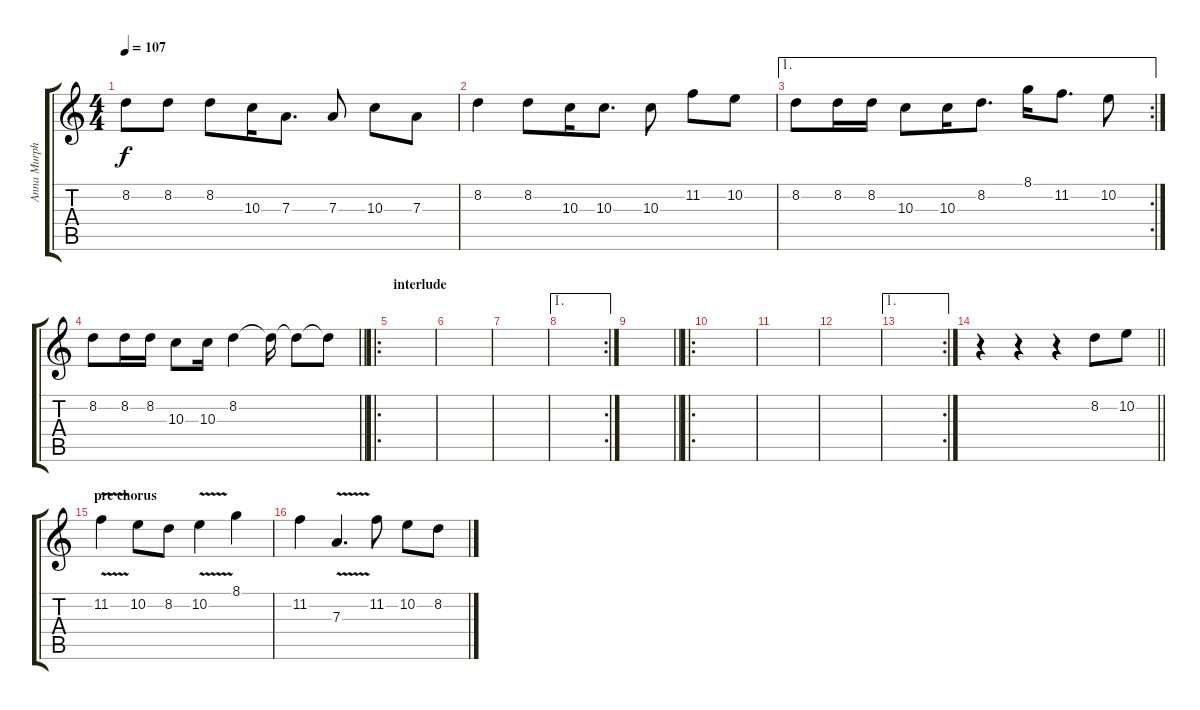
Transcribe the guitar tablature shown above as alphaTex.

\track ("Anna Murphy" "Anna Murph") {instrument contrabass}
\staff {score tabs}
\tuning (B3 Gb3 D3 A2 E2 B1) {hide}
\ts (4 4)
\tempo 107
\clef g2
\ks c
8.2.8{dy f} 8.2.8 8.2.8 10.3.16 7.3.8{d} 7.3.8 10.3.8 7.3.8 |
8.2.4 8.2.8 10.3.16 10.3.8{d} 10.3.8 11.2.8 10.2.8 |
\ae 1
\rc 2
8.2.8 8.2.16 8.2.16 10.3.8 10.3.16 8.2.8{d} 8.1.16 11.2.8{d} 10.2.8 |
\barLineRight lightlight
8.2.8 8.2.16 8.2.16 10.3.8 10.3.16 8.2.4 8.2{t}.16 8.2{t}.8 8.2{t}.8 |
\ro
\section ("" "interlude")
|
|
|
\ae 1
\rc 2
|
\barLineRight lightlight
|
\ro
\section ("" "")
|
|
|
\ae 1
\rc 2
|
\barLineRight lightlight
r.4 r.4 r.4 8.2.8 10.2.8 |
\section ("" "pre chorus")
11.2{v}.4 10.2.8 8.2.8 10.2{v}.4 8.1.4 |
11.2.4 7.3{v}.4{d} 11.2.8 10.2.8 8.2.8
